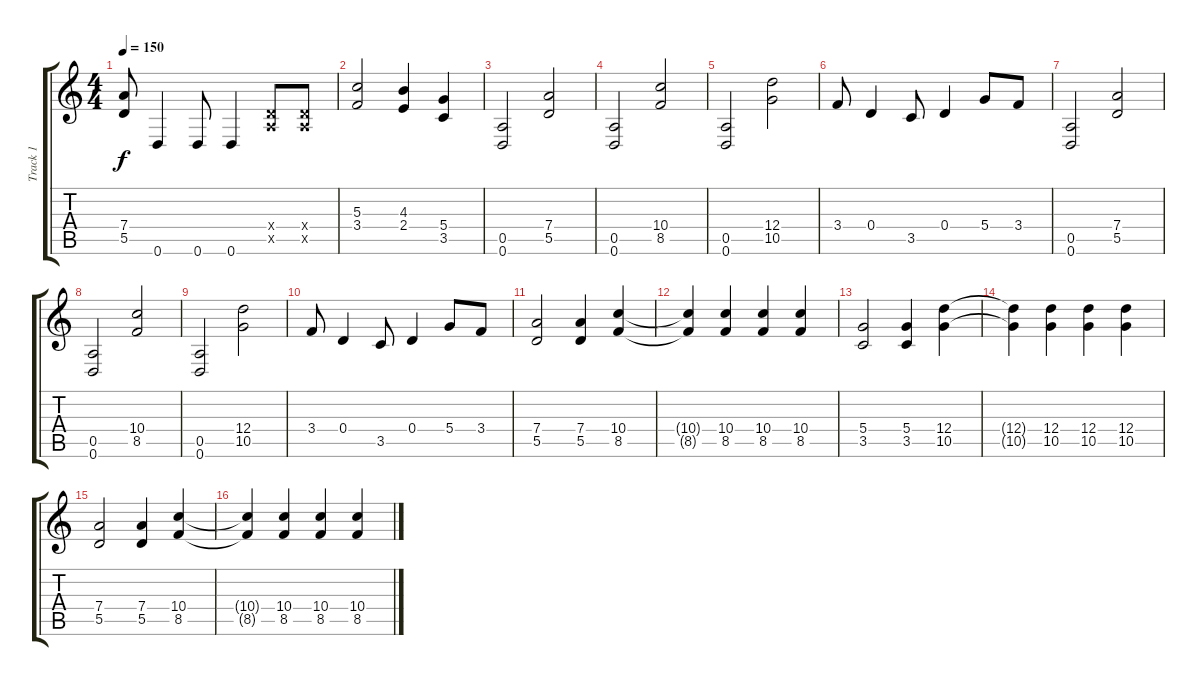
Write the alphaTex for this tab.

\track ("Track 1" "Track 1") {instrument distortionguitar}
\staff {score tabs}
\tuning (E4 B3 G3 D3 A2 D2) {hide}
\ts (4 4)
\tempo 150
\clef g2
\ks c
(7.4 5.5).8{dy f} 0.6.4 0.6.8 0.6.4 (0.4{x} 0.5{x}).8 (0.4{x} 0.5{x}).8 |
(5.3 3.4).2 (4.3 2.4).4 (5.4 3.5).4 |
(0.5 0.6).2 (7.4 5.5).2 |
(0.5 0.6).2 (10.4 8.5).2 |
(0.5 0.6).2 (12.4 10.5).2 |
3.4.8 0.4.4 3.5.8 0.4.4 5.4.8 3.4.8 |
(0.5 0.6).2 (7.4 5.5).2 |
(0.5 0.6).2 (10.4 8.5).2 |
(0.5 0.6).2 (12.4 10.5).2 |
3.4.8 0.4.4 3.5.8 0.4.4 5.4.8 3.4.8 |
(7.4 5.5).2 (7.4 5.5).4 (10.4 8.5).4 |
(10.4{t} 8.5{t}).4 (10.4 8.5).4 (10.4 8.5).4 (10.4 8.5).4 |
(5.4 3.5).2 (5.4 3.5).4 (12.4 10.5).4 |
(12.4{t} 10.5{t}).4 (12.4 10.5).4 (12.4 10.5).4 (12.4 10.5).4 |
(7.4 5.5).2 (7.4 5.5).4 (10.4 8.5).4 |
(10.4{t} 8.5{t}).4 (10.4 8.5).4 (10.4 8.5).4 (10.4 8.5).4
